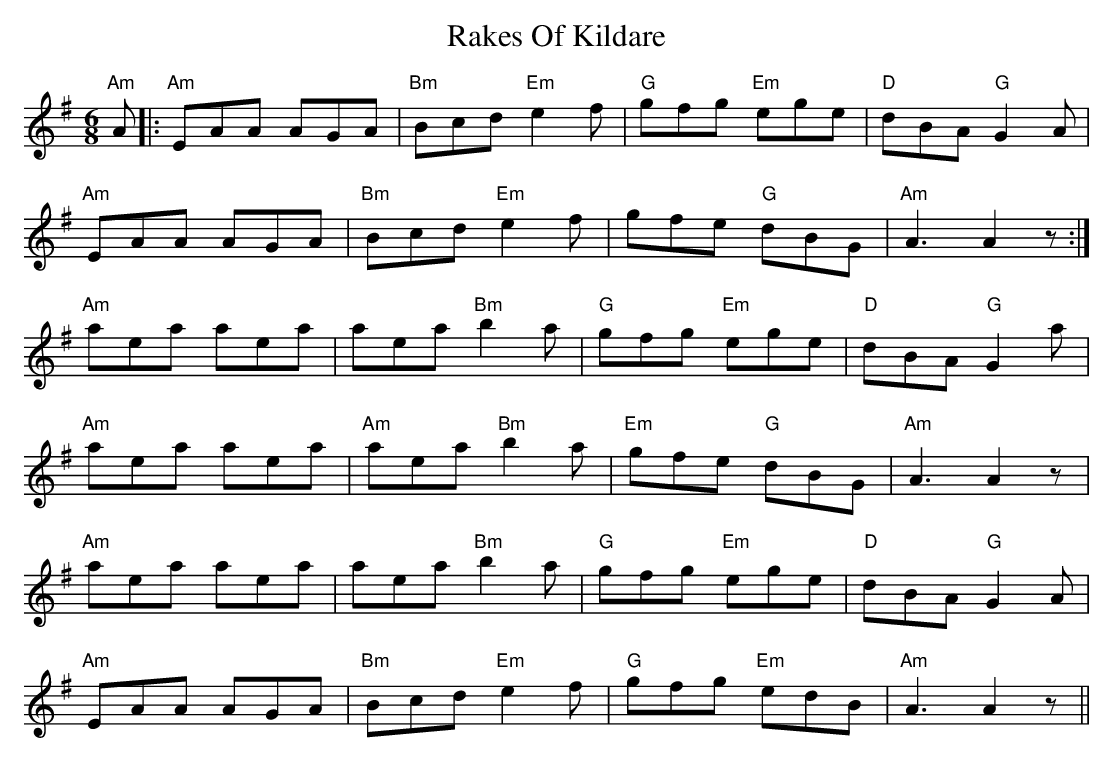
X:1
T:Rakes Of Kildare
M:6/8
L:1/8
K:Ador
"Am"A |: "Am"EAA AGA | "Bm"Bcd "Em"e2 f | "G"gfg "Em"ege | "D"dBA "G"G2 A |
"Am"EAA AGA | "Bm"Bcd "Em"e2 f | gfe "G"dBG| "Am"A3 A2 z :|
"Am"aea aea| aea "Bm"b2 a | "G"gfg "Em"ege | "D"dBA "G"G2 a |
"Am"aea aea| "Am"aea "Bm"b2 a | "Em"gfe "G"dBG | "Am"A3 A2 z |
"Am"aea aea| aea "Bm"b2 a | "G"gfg "Em"ege | "D"dBA "G"G2 A |
"Am"EAA AGA | "Bm"Bcd "Em"e2 f | "G"gfg "Em"edB| "Am"A3 A2 z ||
